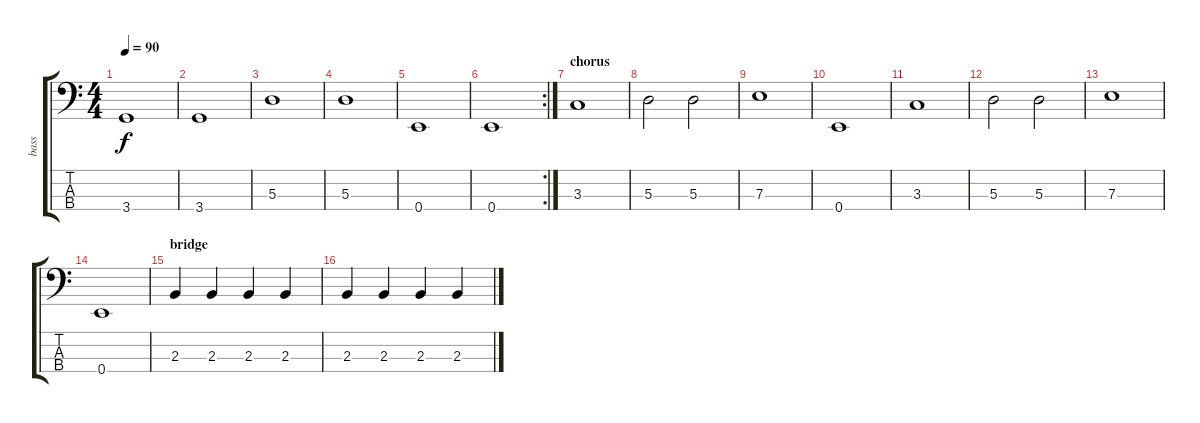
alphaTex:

\track ("bass" "bass") {instrument electricbasspick}
\staff {score tabs}
\tuning (G2 D2 A1 E1) {hide}
\ts (4 4)
\tempo 90
\clef f4
\ks c
3.4.1{dy f} |
3.4.1 |
5.3.1 |
5.3.1 |
0.4.1 |
\rc 2
0.4.1 |
\section ("" "chorus")
3.3.1 |
5.3.2 5.3.2 |
7.3.1 |
0.4.1 |
3.3.1 |
5.3.2 5.3.2 |
7.3.1 |
0.4.1 |
\section ("" "bridge")
2.3.4 2.3.4 2.3.4 2.3.4 |
2.3.4 2.3.4 2.3.4 2.3.4
